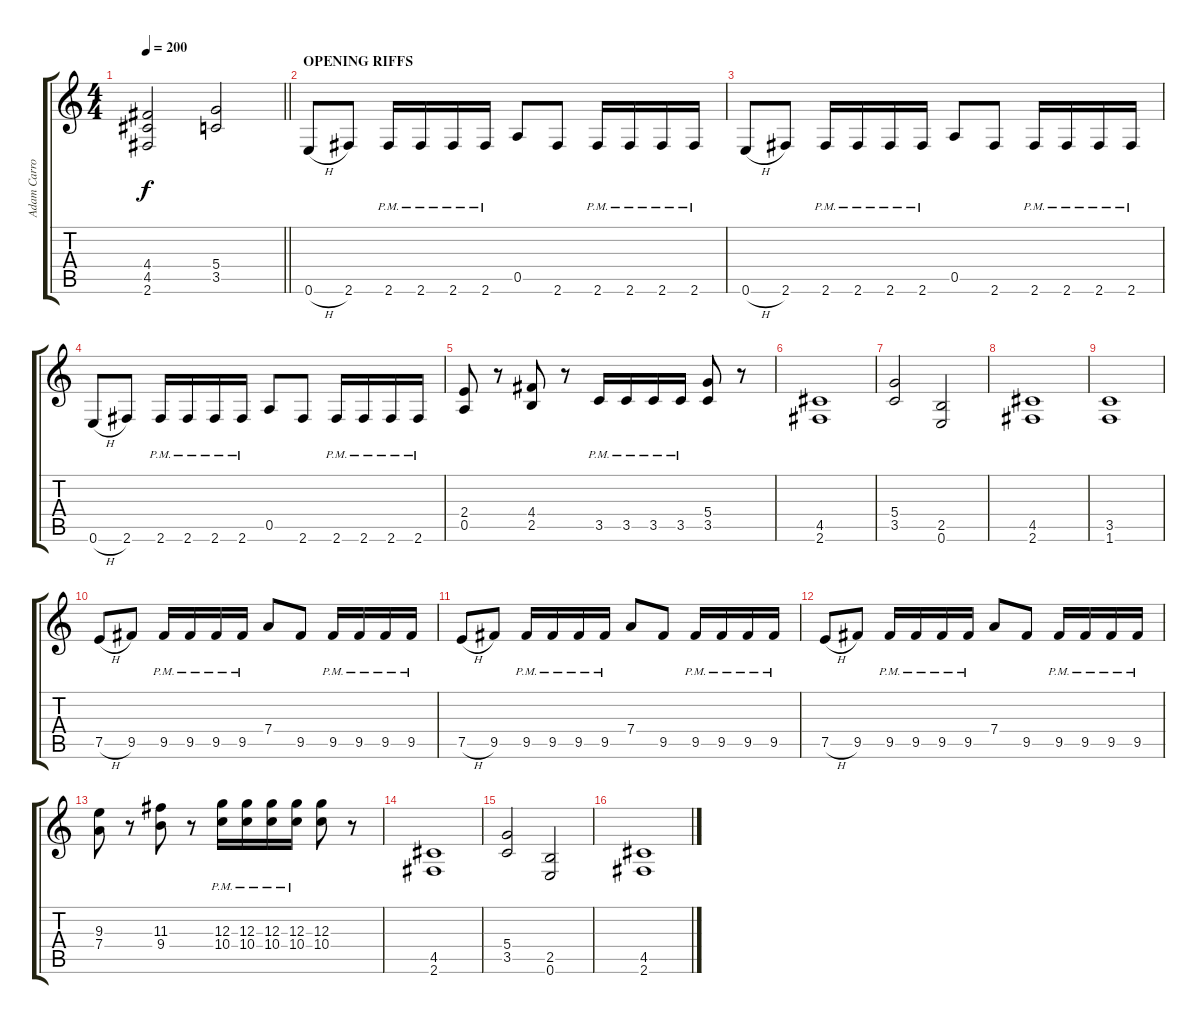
\track ("Adam Carroll" "Adam Carro") {instrument distortionguitar}
\staff {score tabs}
\tuning (E4 B3 G3 D3 A2 E2) {hide}
\ts (4 4)
\tempo 200
\clef g2
\barLineRight lightlight
\ks c
(4.4 4.5 2.6).2{dy f} (5.4 3.5).2 |
\section ("" "OPENING RIFFS")
0.6{h}.8 2.6.8 2.6{pm}.16 2.6{pm}.16 2.6{pm}.16 2.6{pm}.16 0.5.8 2.6.8 2.6{pm}.16 2.6{pm}.16 2.6{pm}.16 2.6{pm}.16 |
0.6{h}.8 2.6.8 2.6{pm}.16 2.6{pm}.16 2.6{pm}.16 2.6{pm}.16 0.5.8 2.6.8 2.6{pm}.16 2.6{pm}.16 2.6{pm}.16 2.6{pm}.16 |
0.6{h}.8 2.6.8 2.6{pm}.16 2.6{pm}.16 2.6{pm}.16 2.6{pm}.16 0.5.8 2.6.8 2.6{pm}.16 2.6{pm}.16 2.6{pm}.16 2.6{pm}.16 |
(2.4 0.5).8 r.8 (4.4 2.5).8 r.8 3.5{pm}.16 3.5{pm}.16 3.5{pm}.16 3.5{pm}.16 (5.4 3.5).8 r.8 |
(4.5 2.6).1 |
(5.4 3.5).2 (2.5 0.6).2 |
(4.5 2.6).1 |
(3.5 1.6).1 |
7.5{h}.8 9.5.8 9.5{pm}.16 9.5{pm}.16 9.5{pm}.16 9.5{pm}.16 7.4.8 9.5.8 9.5{pm}.16 9.5{pm}.16 9.5{pm}.16 9.5{pm}.16 |
7.5{h}.8 9.5.8 9.5{pm}.16 9.5{pm}.16 9.5{pm}.16 9.5{pm}.16 7.4.8 9.5.8 9.5{pm}.16 9.5{pm}.16 9.5{pm}.16 9.5{pm}.16 |
7.5{h}.8 9.5.8 9.5{pm}.16 9.5{pm}.16 9.5{pm}.16 9.5{pm}.16 7.4.8 9.5.8 9.5{pm}.16 9.5{pm}.16 9.5{pm}.16 9.5{pm}.16 |
(9.3 7.4).8 r.8 (11.3 9.4).8 r.8 (12.3{pm} 10.4{pm}).16 (12.3{pm} 10.4{pm}).16 (12.3{pm} 10.4{pm}).16 (12.3{pm} 10.4{pm}).16 (12.3 10.4).8 r.8 |
(4.5 2.6).1 |
(5.4 3.5).2 (2.5 0.6).2 |
(4.5 2.6).1
